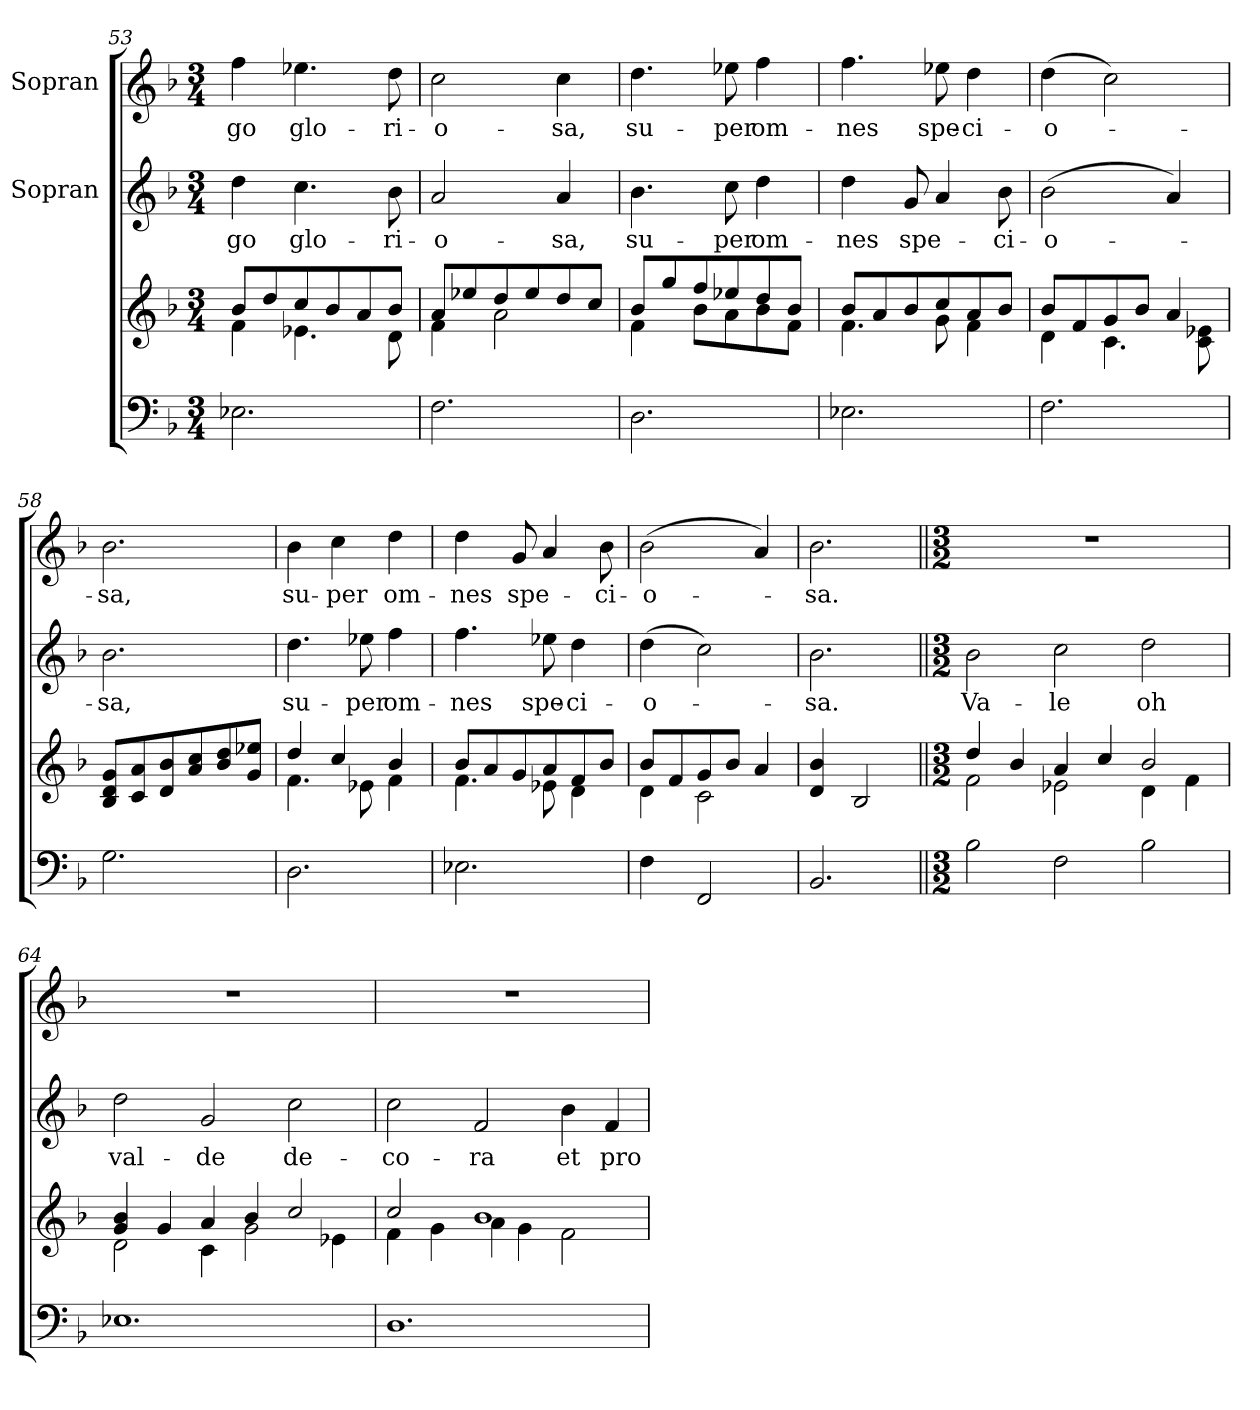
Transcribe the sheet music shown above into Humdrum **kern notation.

**kern	**kern	**kern	**text	**kern	**text
*part3	*part3	*part2	*part2	*part1	*part1
*staff4	*staff3	*staff2	*staff2	*staff1	*staff1
*	*	*I"Sopran	*	*I"Sopran	*
*clefF4	*clefG2	*clefG2	*	*clefG2	*
*k[b-]	*k[b-]	*k[b-]	*	*k[b-]	*
*F:	*F:	*F:	*	*F:	*
*M3/4	*M3/4	*M3/4	*	*M3/4	*
=53	=53	=53	=53	=53	=53
*	*^	*	*	*	*
!	!	!	!	!LO:LY:b	!	!LO:LY:b
2.E-X\	8b-/L	4f\	4dd\	-go	4ff\	-go
.	8dd/	.	.	.	.	.
!	!	!	!	!LO:LY:b	!	!LO:LY:b
.	8cc/	4.e-X\	4.cc\	glo-	4.ee-X\	glo-
.	8b-/	.	.	.	.	.
.	8a/	.	.	.	.	.
!	!	!	!	!LO:LY:b	!	!LO:LY:b
.	8b-/J	8d\	8b-\	-ri-	8dd\	-ri-
!!LO:LB:g=z
=54	=54	=54	=54	=54	=54	=54
!	!	!	!	!LO:LY:b	!	!LO:LY:b
2.F\	8a/L	4f\	2a/	-o-	2cc\	-o-
.	8ee-X/	.	.	.	.	.
.	8dd/	2a\	.	.	.	.
.	8ee-/	.	.	.	.	.
!	!	!	!	!LO:LY:b	!	!LO:LY:b
.	8dd/	.	4a/	-sa,	4cc\	-sa,
.	8cc/J	.	.	.	.	.
=55	=55	=55	=55	=55	=55	=55
!	!	!	!	!LO:LY:b	!	!LO:LY:b
2.D\	8b-/L	4f\	4.b-\	su-	4.dd\	su-
.	8gg/	.	.	.	.	.
.	8ff/	8b-\L	.	.	.	.
!	!	!	!	!LO:LY:b	!	!LO:LY:b
.	8ee-X/	8a\	8cc\	-per	8ee-X\	-per
!	!	!	!	!LO:LY:b	!	!LO:LY:b
.	8dd/	8b-\	4dd\	om-	4ff\	om-
.	8b-/J	8f\J	.	.	.	.
=56	=56	=56	=56	=56	=56	=56
!	!	!	!	!LO:LY:b	!	!LO:LY:b
2.E-X\	8b-/L	4.f\	4dd\	-nes	4.ff\	-nes
.	8a/	.	.	.	.	.
!	!	!	!	!LO:LY:b	!	!
.	8b-/	.	8g/	spe-	.	.
!	!	!	!	!	!	!LO:LY:b
.	8cc/	8g\	4a/	.	8ee-X\	spe-
!	!	!	!	!	!	!LO:LY:b
.	8a/	4f\	.	.	4dd\	-ci-
!	!	!	!	!LO:LY:b	!	!
.	8b-/J	.	8b-\	-ci-	.	.
=57	=57	=57	=57	=57	=57	=57
!	!	!	!	!LO:LY:b	!	!LO:LY:b
2.F\	8b-/L	4d\	(>2b-\	-o-	(>4dd\	-o-
.	8f/	.	.	.	.	.
.	8g/	4.c\	.	.	2cc\)	.
.	8b-/J	.	.	.	.	.
.	4a/	.	4a/)	.	.	.
.	.	8c\ 8e-X\	.	.	.	.
=58	=58	=58	=58	=58	=58	=58
!	!	!	!	!LO:LY:b	!	!LO:LY:b
*	*v	*v	*	*	*	*
2.G\	8B-/ 8d/ 8g/L	2.b-\	-sa,	2.b-\	-sa,
.	8c/ 8a/	.	.	.	.
.	8d/ 8b-/	.	.	.	.
.	8a/ 8cc/	.	.	.	.
.	8b-/ 8dd/	.	.	.	.
.	8g/ 8ee-X/J	.	.	.	.
=59	=59	=59	=59	=59	=59
*	*^	*	*	*	*
!	!	!	!	!LO:LY:b	!	!LO:LY:b
2.D\	4dd/	4.f\	4.dd\	su-	4b-\	su-
!	!	!	!	!	!	!LO:LY:b
.	4cc/	.	.	.	4cc\	-per
!	!	!	!	!LO:LY:b	!	!
.	.	8e-X\	8ee-X\	-per	.	.
!	!	!	!	!LO:LY:b	!	!LO:LY:b
.	4b-/	4f\	4ff\	om-	4dd\	om-
!!LO:LB:g=z
=60	=60	=60	=60	=60	=60	=60
!	!	!	!	!LO:LY:b	!	!LO:LY:b
2.E-X\	8b-/L	4.f\	4.ff\	-nes	4dd\	-nes
.	8a/	.	.	.	.	.
!	!	!	!	!	!	!LO:LY:b
.	8g/	.	.	.	8g/	spe-
!	!	!	!	!LO:LY:b	!	!
.	8a/	8e-X\	8ee-X\	spe-	4a/	.
!	!	!	!	!LO:LY:b	!	!
.	8f/	4d\	4dd\	-ci-	.	.
!	!	!	!	!	!	!LO:LY:b
.	8b-/J	.	.	.	8b-\	-ci-
=61	=61	=61	=61	=61	=61	=61
!	!	!	!	!LO:LY:b	!	!LO:LY:b
4F\	8b-/L	4d\	(>4dd\	-o-	(>2b-\	-o-
.	8f/	.	.	.	.	.
2FF/	8g/	2c\	2cc\)	.	.	.
.	8b-/J	.	.	.	.	.
.	4a/	.	.	.	4a/)	.
*	*v	*v	*	*	*	*
=62	=62	=62	=62	=62	=62
!	!	!	!LO:LY:b	!	!LO:LY:b
2.BB-/	4d/ 4b-/	2.b-\	-sa.	2.b-\	-sa.
.	2B-/	.	.	.	.
=63||	=63||	=63||	=63||	=63||	=63||
*M3/2	*M3/2	*M3/2	*	*M3/2	*
*	*^	*	*	*	*
!	!	!	!	!LO:LY:b	!	!
2B-\	4dd/	2f\	2b-\	Va-	1.r	.
.	4b-/	.	.	.	.	.
!	!	!	!	!LO:LY:b	!	!
2F\	4a/	2e-X\	2cc\	-le	.	.
.	4cc/	.	.	.	.	.
!	!	!	!	!LO:LY:b	!	!
2B-\	2b-/	4d\	2dd\	oh	.	.
.	.	4f\	.	.	.	.
=64	=64	=64	=64	=64	=64	=64
!	!	!	!	!LO:LY:b	!	!
1.E-X	4g/ 4b-/	2d\	2dd\	val-	1.r	.
.	4g/	.	.	.	.	.
!	!	!	!	!LO:LY:b	!	!
.	4a/	4c\	2g/	-de	.	.
.	4b-/	2g\	.	.	.	.
!	!	!	!	!LO:LY:b	!	!
.	2cc/	.	2cc\	de-	.	.
.	.	4e-X\	.	.	.	.
=65	=65	=65	=65	=65	=65	=65
!	!	!	!	!LO:LY:b	!	!
1.D	2cc/	4f\	2cc\	-co-	1.r	.
.	.	4g\	.	.	.	.
!	!	!	!	!LO:LY:b	!	!
.	1b-	4a\	2f/	-ra	.	.
.	.	4g\	.	.	.	.
!	!	!	!	!LO:LY:b	!	!
.	.	2f\	4b-\	et	.	.
!	!	!	!	!LO:LY:b	!	!
.	.	.	4f/	pro	.	.
*	*v	*v	*	*	*	*
=	=	=	=	=	=
*-	*-	*-	*-	*-	*-
